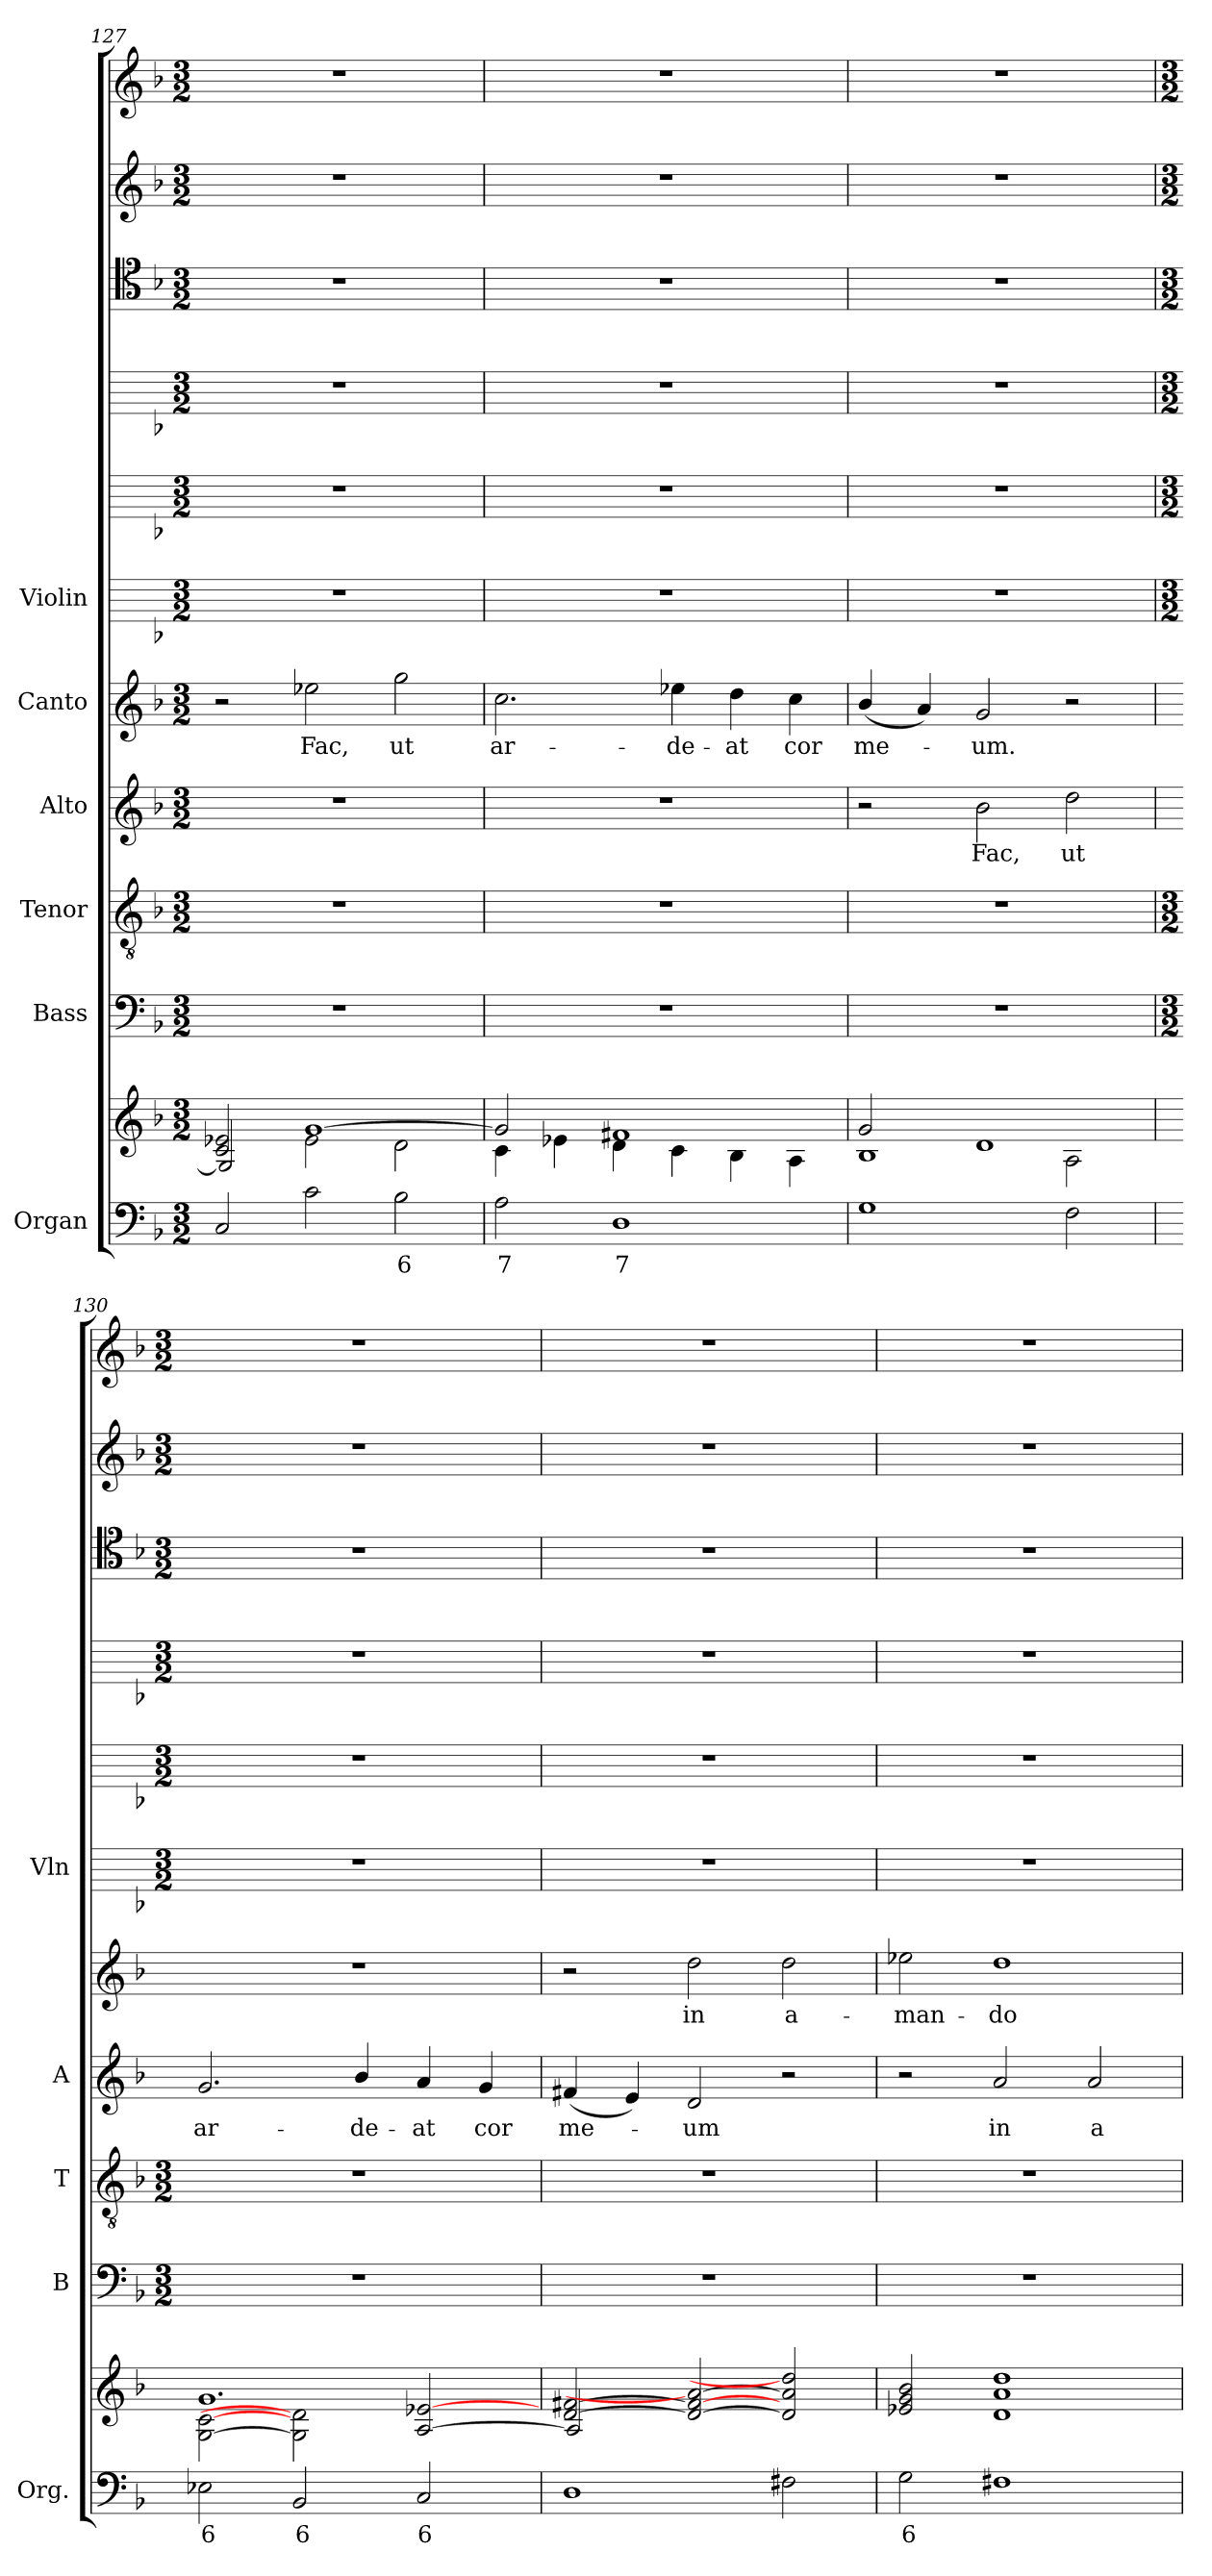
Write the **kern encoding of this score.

**kern	**text	**kern	**kern	**kern	**kern	**text	**kern	**text	**kern	**kern	**kern	**kern	**kern	**kern
*part6	*part6	*part6	*part5	*part4	*part3	*part3	*part2	*part2	*part1	*part1	*part1	*part1	*part1	*part1
*staff12	*staff12	*staff11	*staff10	*staff9	*staff8	*staff8	*staff7	*staff7	*staff6	*staff5	*staff4	*staff3	*staff2	*staff1
*I"Organ	*	*	*I"Bass	*I"Tenor	*I"Alto	*	*I"Canto	*	*I"Violin	*	*	*	*	*
*I'Org.	*	*	*I'B	*I'T	*I'A	*	*	*	*I'Vln	*	*	*	*	*
*clefF4	*	*clefG2	*clefF4	*clefGv2	*clefG2	*	*clefG2	*	*	*	*	*clefC4	*clefG2	*clefG2
*k[b-]	*	*k[b-]	*k[b-]	*k[b-]	*k[b-]	*	*k[b-]	*	*k[b-]	*k[b-]	*k[b-]	*k[b-]	*k[b-]	*k[b-]
*F:	*	*F:	*F:	*F:	*F:	*	*F:	*	*F:	*F:	*F:	*F:	*F:	*F:
*M3/2	*	*M3/2	*M3/2	*M3/2	*M3/2	*	*M3/2	*	*M3/2	*M3/2	*M3/2	*M3/2	*M3/2	*M3/2
=127	=127	=127	=127	=127	=127	=127	=127	=127	=127	=127	=127	=127	=127	=127
*	*	*^	*	*	*	*	*	*	*	*	*	*	*	*
*	*	*	*^	*	*	*	*	*	*	*	*	*	*	*	*
!	!	!	!	!	!LO:N:vis=1	!LO:N:vis=1	!LO:N:vis=1	!	!	!	!	!	!	!	!	!
2C	.	2c/ 2e-X/	2G/]	1.ryy	1.r	1.r	1.r	.	2r	.	1.r	1.r	1.r	1.r	1.r	1.r
!	!	!	!	!	!	!	!	!	!	!LO:LY:b	!	!	!	!	!	!
2c	.	[1g/	2e-\	.	.	.	.	.	2ee-X	Fac,	.	.	.	.	.	.
!	!LO:LY:b	!	!	!	!	!	!	!	!	!LO:LY:b	!	!	!	!	!	!
2B-	6	.	2d\	.	.	.	.	.	2gg	ut	.	.	.	.	.	.
=128	=128	=128	=128	=128	=128	=128	=128	=128	=128	=128	=128	=128	=128	=128	=128	=128
!	!LO:LY:b	!	!	!	!LO:N:vis=1	!LO:N:vis=1	!LO:N:vis=1	!	!	!LO:LY:b	!	!	!	!	!	!
2A	7	2g/]	4c\	1.ryy	1.r	1.r	1.r	.	2.cc	ar-	1.r	1.r	1.r	1.r	1.r	1.r
.	.	.	4e-X\	.	.	.	.	.	.	.	.	.	.	.	.	.
!	!LO:LY:b	!	!	!	!	!	!	!	!	!	!	!	!	!	!	!
1D	7	1f#X/	4d\	.	.	.	.	.	.	.	.	.	.	.	.	.
!	!	!	!	!	!	!	!	!	!	!LO:LY:b	!	!	!	!	!	!
.	.	.	4c\	.	.	.	.	.	4ee-X	-de-	.	.	.	.	.	.
!	!	!	!	!	!	!	!	!	!	!LO:LY:b	!	!	!	!	!	!
.	.	.	4B-\	.	.	.	.	.	4dd	-at	.	.	.	.	.	.
!	!	!	!	!	!	!	!	!	!	!LO:LY:b	!	!	!	!	!	!
.	.	.	4A\	.	.	.	.	.	4cc	cor	.	.	.	.	.	.
=129	=129	=129	=129	=129	=129	=129	=129	=129	=129	=129	=129	=129	=129	=129	=129	=129
!	!	!	!	!	!LO:N:vis=1	!LO:N:vis=1	!	!	!	!LO:LY:b	!	!	!	!	!	!
1G	.	2g/	1B-\	1.ryy	1.r	1.r	2r	.	(<4b-/	me-	1.r	1.r	1.r	1.r	1.r	1.r
.	.	.	.	.	.	.	.	.	4a)	.	.	.	.	.	.	.
!	!	!	!	!	!	!	!	!LO:LY:b	!	!LO:LY:b	!	!	!	!	!	!
.	.	1d/	.	.	.	.	2b-	Fac,	2g	um.	.	.	.	.	.	.
!	!	!	!	!	!	!	!	!LO:LY:b	!	!	!	!	!	!	!	!
2F	.	.	2A\	.	.	.	2dd	ut	2r	.	.	.	.	.	.	.
!!LO:LB:g=z
=130	=130	=130	=130	=130	=130	=130	=130	=130	=130	=130	=130	=130	=130	=130	=130	=130
*	*	*	*	*	*M3/2	*M3/2	*	*	*	*	*M3/2	*M3/2	*M3/2	*M3/2	*M3/2	*M3/2
!	!LO:LY:b	!	!	!	!	!	!	!LO:LY:b	!LO:N:vis=1	!	!	!	!	!	!	!
2E-X	6	1.g/	1.ryy	[2G\ [2c\	1.r	1.r	2.g	ar-	1.r	.	1.r	1.r	1.r	1.r	1.r	1.r
!	!LO:LY:b	!	!	!	!	!	!	!	!	!	!	!	!	!	!	!
2BB-	6	.	.	2G\] 2d\]	.	.	.	.	.	.	.	.	.	.	.	.
!	!	!	!	!	!	!	!	!LO:LY:b	!	!	!	!	!	!	!	!
.	.	.	.	.	.	.	4b-/	-de-	.	.	.	.	.	.	.	.
!	!LO:LY:b	!	!	!	!	!	!	!LO:LY:b	!	!	!	!	!	!	!	!
2C	6	.	.	[2A [2e-X	.	.	4a	-at	.	.	.	.	.	.	.	.
!	!	!	!	!	!	!	!	!LO:LY:b	!	!	!	!	!	!	!	!
.	.	.	.	.	.	.	4g	cor	.	.	.	.	.	.	.	.
=131	=131	=131	=131	=131	=131	=131	=131	=131	=131	=131	=131	=131	=131	=131	=131	=131
!	!	!	!	!	!	!	!	!LO:LY:b	!	!	!	!	!	!	!	!
1D	.	[2d/ [2f#X/	1.ryy	2A/]	1.r	1.r	(<4f#X	me-	2r	.	1.r	1.r	1.r	1.r	1.r	1.r
.	.	.	.	.	.	.	4e)	.	.	.	.	.	.	.	.	.
!	!	!	!	!	!	!	!	!LO:LY:b	!	!LO:LY:b	!	!	!	!	!	!
.	.	2d/_ 2f#/_ 2a/_	.	1ryy	.	.	2d	um	2dd	in	.	.	.	.	.	.
!	!	!	!	!	!	!	!	!	!	!LO:LY:b	!	!	!	!	!	!
2F#X	.	2d/] 2a/] 2dd/]	.	.	.	.	2r	.	2dd	a-	.	.	.	.	.	.
=132	=132	=132	=132	=132	=132	=132	=132	=132	=132	=132	=132	=132	=132	=132	=132	=132
!	!LO:LY:b	!	!	!	!	!	!	!	!	!LO:LY:b	!	!	!	!	!	!
2G	6	2e-X/ 2g/ 2b-/	1.ryy	1.ryy	1.r	1.r	2r	.	2ee-X	-man-	1.r	1.r	1.r	1.r	1.r	1.r
!	!	!	!	!	!	!	!	!LO:LY:b	!	!LO:LY:b	!	!	!	!	!	!
1F#X	.	1d/ 1a/ 1dd/	.	.	.	.	2a	in	1dd	-do	.	.	.	.	.	.
!	!	!	!	!	!	!	!	!LO:LY:b	!	!	!	!	!	!	!	!
.	.	.	.	.	.	.	2a	a-	.	.	.	.	.	.	.	.
*	*	*v	*v	*v	*	*	*	*	*	*	*	*	*	*	*	*
=	=	=	=	=	=	=	=	=	=	=	=	=	=	=
*-	*-	*-	*-	*-	*-	*-	*-	*-	*-	*-	*-	*-	*-	*-
